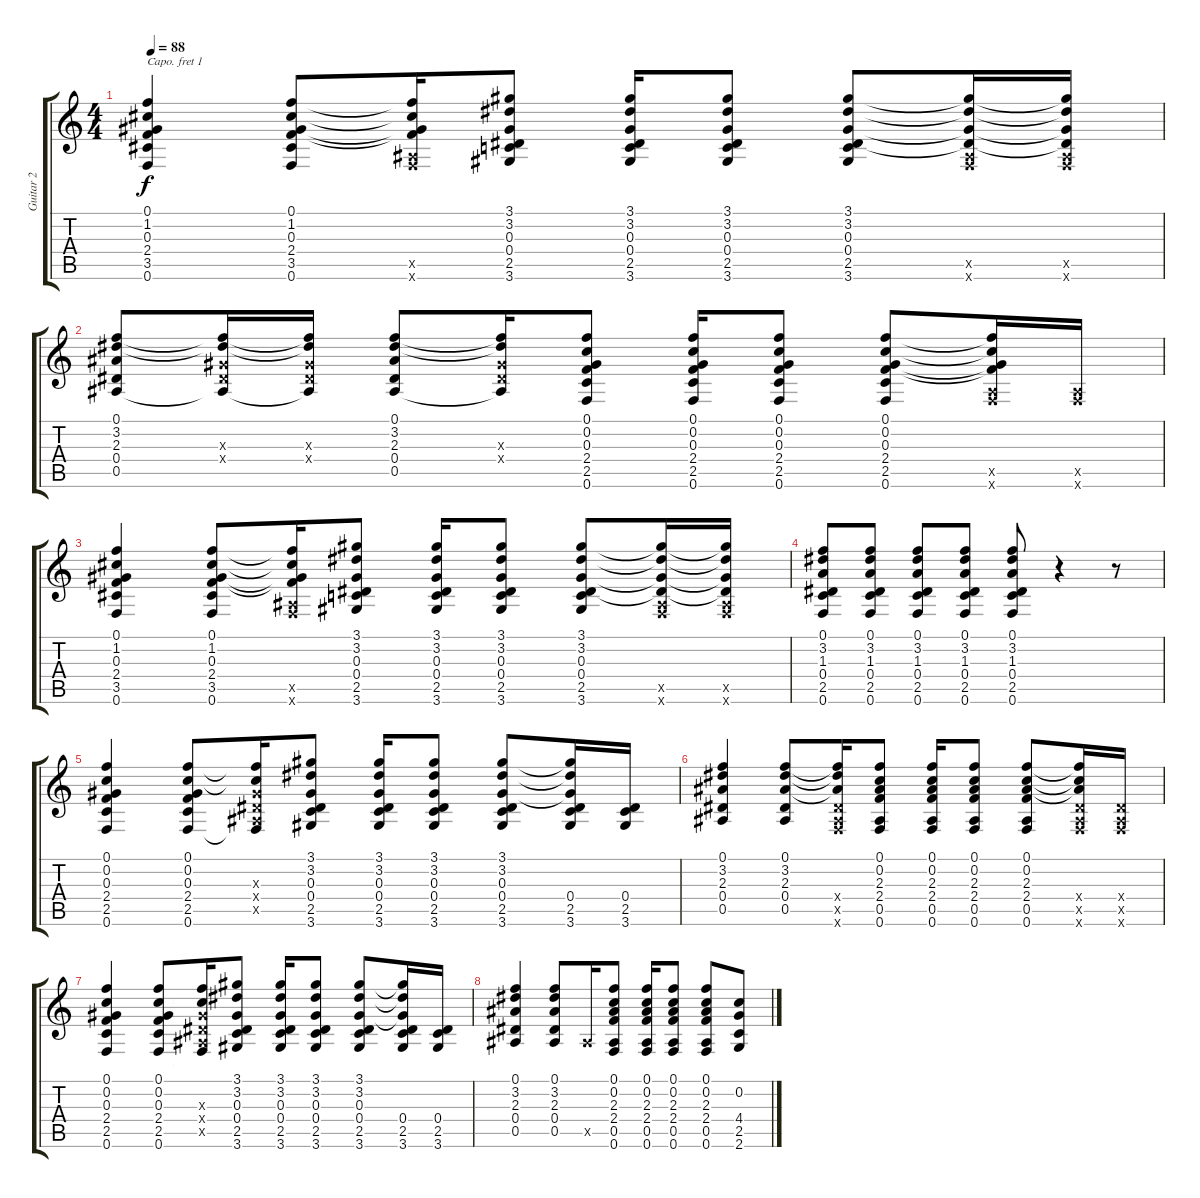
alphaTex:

\track ("Guitar 2" "Guitar 2") {instrument acousticguitarsteel}
\staff {score tabs}
\capo 1
\tuning (E4 B3 G3 D3 A2 E2) {hide}
\ts (4 4)
\tempo 88
\clef g2
\ks c
(0.1 1.2 0.3 2.4 3.5 0.6).4{dy f} (0.1 1.2 0.3 2.4 3.5 0.6).8 (0.1{t} 1.2{t} 0.3{t} 2.4{t} 0.5{x} 0.6{x}).16 (3.1 3.2 0.3 0.4 2.5 3.6).8 (3.1 3.2 0.3 0.4 2.5 3.6).16 (3.1 3.2 0.3 0.4 2.5 3.6).8 (3.1 3.2 0.3 0.4 2.5 3.6).8 (3.1{t} 3.2{t} 0.3{t} 0.4{t} 0.5{x} 0.6{x}).16 (3.1{t} 3.2{t} 0.3{t} 0.4{t} 0.5{x} 0.6{x}).16 |
(0.1 3.2 2.3 0.4 0.5).8 (0.1{t} 3.2{t} 0.3{x} 0.4{x} 0.5{t}).16 (0.1{t} 3.2{t} 0.3{x} 0.4{x} 0.5{t}).16 (0.1 3.2 2.3 0.4 0.5).8 (0.1{t} 3.2{t} 0.3{x} 0.4{x} 0.5{t}).16 (0.1 0.2 0.3 2.4 2.5 0.6).8 (0.1 0.2 0.3 2.4 2.5 0.6).16 (0.1 0.2 0.3 2.4 2.5 0.6).8 (0.1 0.2 0.3 2.4 2.5 0.6).8 (0.1{t} 0.2{t} 0.3{t} 2.4{t} 0.5{x} 0.6{x}).16 (0.5{x} 0.6{x}).16 |
(0.1 1.2 0.3 2.4 3.5 0.6).4 (0.1 1.2 0.3 2.4 3.5 0.6).8 (0.1{t} 1.2{t} 0.3{t} 2.4{t} 0.5{x} 0.6{x}).16 (3.1 3.2 0.3 0.4 2.5 3.6).8 (3.1 3.2 0.3 0.4 2.5 3.6).16 (3.1 3.2 0.3 0.4 2.5 3.6).8 (3.1 3.2 0.3 0.4 2.5 3.6).8 (3.1{t} 3.2{t} 0.3{t} 0.4{t} 0.5{x} 0.6{x}).16 (3.1{t} 3.2{t} 0.3{t} 0.4{t} 0.5{x} 0.6{x}).16 |
(0.1 3.2 1.3 0.4 2.5 0.6).8 (0.1 3.2 1.3 0.4 2.5 0.6).8 (0.1 3.2 1.3 0.4 2.5 0.6).8 (0.1 3.2 1.3 0.4 2.5 0.6).8 (0.1 3.2 1.3 0.4 2.5 0.6).8 r.4 r.8 |
(0.1 0.2 0.3 2.4 2.5 0.6).4 (0.1 0.2 0.3 2.4 2.5 0.6).8 (0.1{t} 0.2{t} 0.3{x} 0.4{x} 0.5{x} 0.6{t}).16 (3.1 3.2 0.3 0.4 2.5 3.6).8 (3.1 3.2 0.3 0.4 2.5 3.6).16 (3.1 3.2 0.3 0.4 2.5 3.6).8 (3.1 3.2 0.3 0.4 2.5 3.6).8 (3.1{t} 3.2{t} 0.3{t} 0.4 2.5 3.6).16 (0.4 2.5 3.6).16 |
(0.1 3.2 2.3 0.4 0.5).4 (0.1 3.2 2.3 0.4 0.5).8 (0.1{t} 3.2{t} 2.3{t} 0.4{x} 0.5{x} 0.6{x}).16 (0.1 0.2 2.3 2.4 0.5 0.6).8 (0.1 0.2 2.3 2.4 0.5 0.6).16 (0.1 0.2 2.3 2.4 0.5 0.6).8 (0.1 0.2 2.3 2.4 0.5 0.6).8 (0.1{t} 0.2{t} 2.3{t} 0.4{x} 0.5{x} 0.6{x}).16 (0.4{x} 0.5{x} 0.6{x}).16 |
(0.1 0.2 0.3 2.4 2.5 0.6).4 (0.1 0.2 0.3 2.4 2.5 0.6).8 (0.1{t} 0.2{t} 0.3{x} 0.4{x} 0.5{x} 0.6{t}).16 (3.1 3.2 0.3 0.4 2.5 3.6).8 (3.1 3.2 0.3 0.4 2.5 3.6).16 (3.1 3.2 0.3 0.4 2.5 3.6).8 (3.1 3.2 0.3 0.4 2.5 3.6).8 (3.1{t} 3.2{t} 0.3{t} 0.4 2.5 3.6).16 (0.4 2.5 3.6).16 |
(0.1 3.2 2.3 0.4 0.5).4 (0.1 3.2 2.3 0.4 0.5).8 0.5{x}.16 (0.1 0.2 2.3 2.4 0.5 0.6).8 (0.1 0.2 2.3 2.4 0.5 0.6).16 (0.1 0.2 2.3 2.4 0.5 0.6).8 (0.1 0.2 2.3 2.4 0.5 0.6).8 (0.2 4.4 2.5 2.6).8
